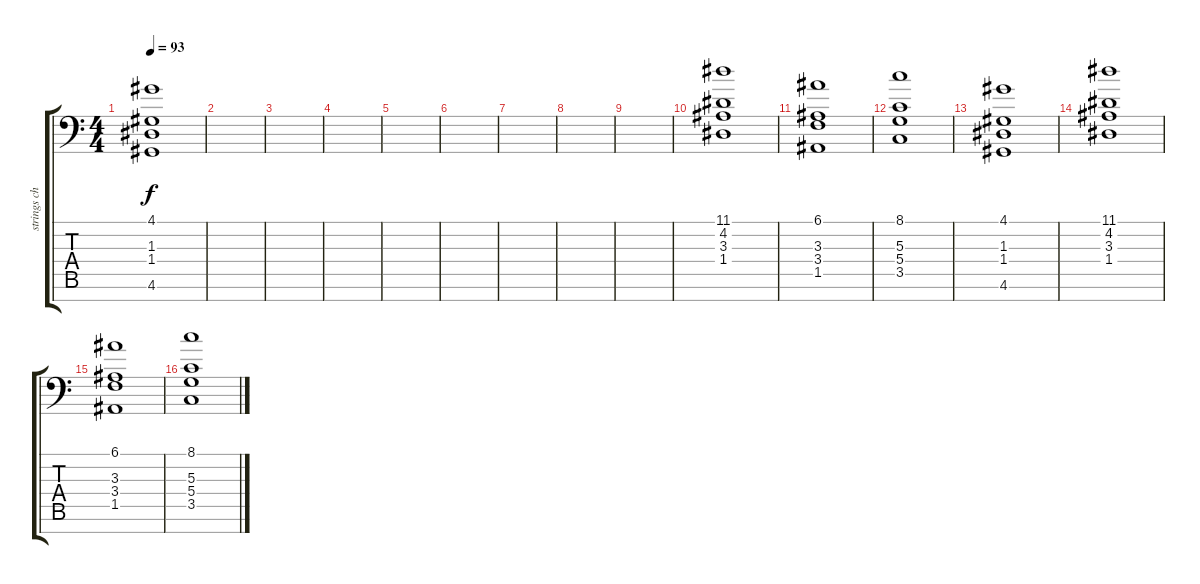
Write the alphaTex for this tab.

\track ("strings chorus" "strings ch") {instrument stringensemble1}
\staff {score tabs}
\tuning (E4 B3 G3 D3 A2 E2 C-1) {hide}
\ts (4 4)
\tempo 93
\clef f4
\ks c
(4.1 1.3 1.4 4.6).1{dy f} |
|
|
|
|
|
|
|
|
(11.1 4.2 3.3 1.4).1 |
(6.1 3.3 3.4 1.5).1 |
(8.1 5.3 5.4 3.5).1 |
(4.1 1.3 1.4 4.6).1 |
(11.1 4.2 3.3 1.4).1 |
(6.1 3.3 3.4 1.5).1 |
(8.1 5.3 5.4 3.5).1
